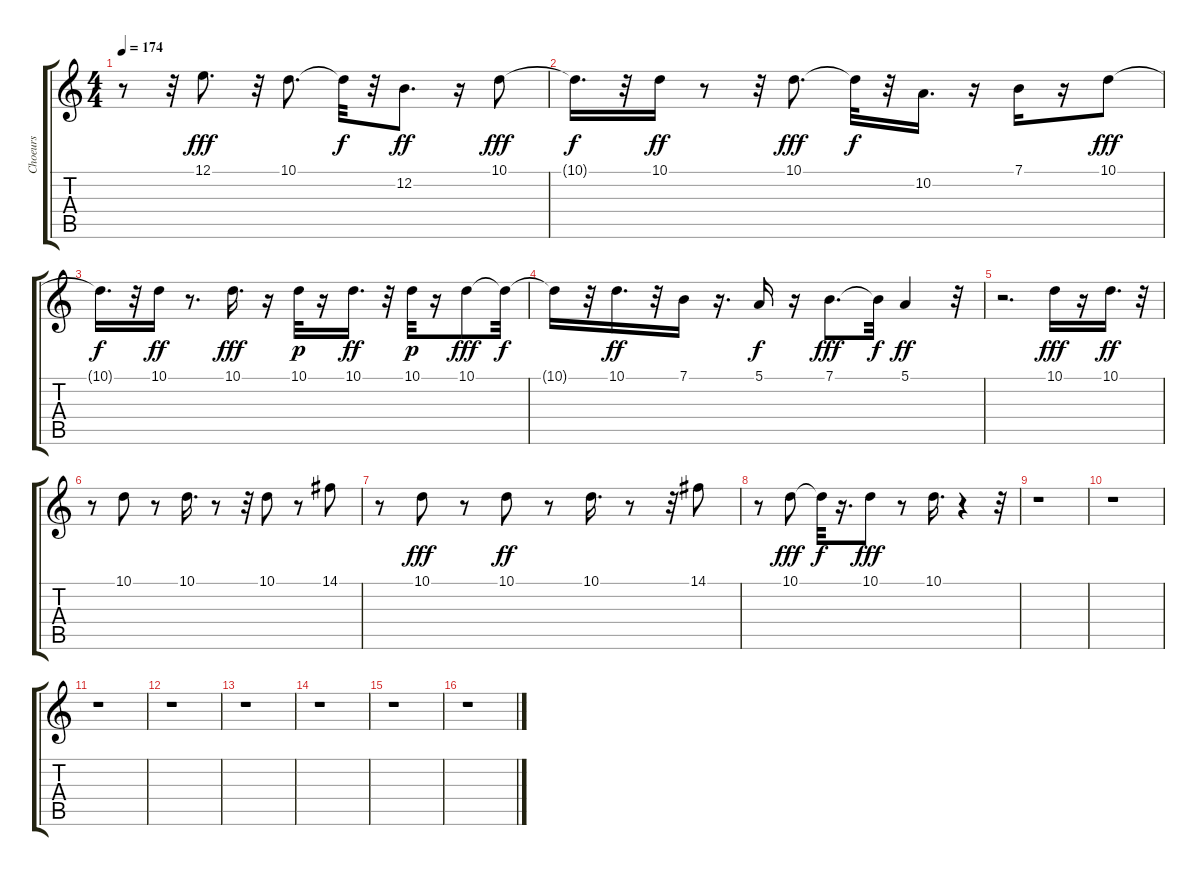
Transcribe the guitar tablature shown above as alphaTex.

\track ("Choeurs" "Choeurs") {instrument voiceoohs}
\staff {score tabs}
\tuning (E4 B3 G3 D3 A2 E2) {hide}
\ts (4 4)
\tempo 174
\clef g2
\ks c
r.8{dy f} r.32 12.1.8{d dy fff} r.32 10.1.8{d} 10.1{t}.32{dy f} r.32 12.2.8{d dy ff} r.16 10.1.8{dy fff} |
10.1{t}.16{d dy f} r.32 10.1.16{dy ff} r.8 r.32 10.1.8{d dy fff} 10.1{t}.32{dy f} r.32 10.2.16{d} r.16 7.1.16 r.16 10.1.8{dy fff} |
10.1{t}.16{d dy f} r.32 10.1.16{dy ff} r.8{d} 10.1.16{d dy fff} r.16 10.1.32{dy p} r.16 10.1.16{d dy ff} r.32 10.1.32{dy p} r.16 10.1.8{dy fff} 10.1{t}.32{dy f} |
10.1{t}.16 r.32 10.1.16{d dy ff} r.32 7.1.16 r.16{d} 5.1.16{dy f} r.16 7.1.8{d dy fff} 7.1{t}.32{dy f} 5.1.4{dy ff} r.32 |
r.2{d} 10.1.16{dy fff} r.16 10.1.16{d dy ff} r.32 |
r.8 10.1.8 r.8 10.1.16{d} r.8 r.32 10.1.8 r.8 14.1.8 |
r.8 10.1.8{dy fff} r.8 10.1.8{dy ff} r.8 10.1.16{d} r.8 r.32 14.1.8 |
r.8 10.1.8{dy fff} 10.1{t}.32{dy f} r.16{d} 10.1.8{dy fff} r.8 10.1.16{d} r.4 r.32 |
r.1 |
r.1 |
r.1 |
r.1 |
r.1 |
r.1 |
r.1 |
r.1
